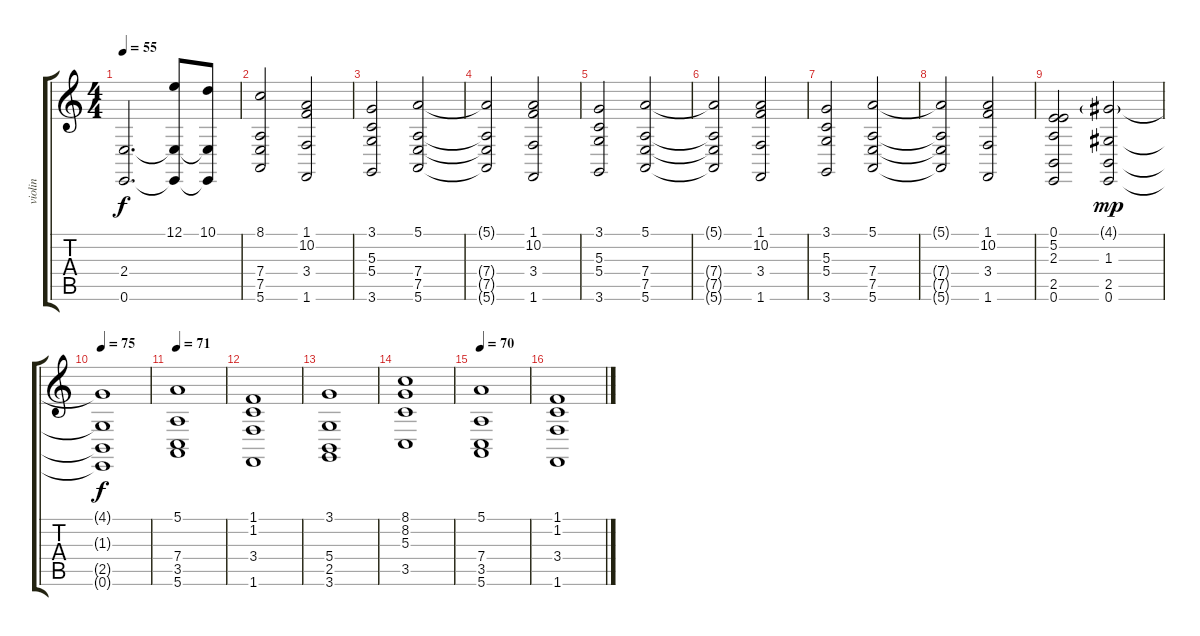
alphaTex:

\track ("violin" "violin") {instrument stringensemble2}
\staff {score tabs}
\tuning (E4 B3 G3 D3 A2 E2) {hide}
\ts (4 4)
\tempo 55
\clef g2
\ks c
(2.4 0.6).2{d dy f} (12.1 2.4{t} 0.6{t}).8 (10.1 2.4{t} 0.6{t}).8 |
(8.1 7.4 7.5 5.6).2 (1.1 10.2 3.4 1.6).2 |
(3.1 5.3 5.4 3.6).2 (5.1 7.4 7.5 5.6).2 |
(5.1{t} 7.4{t} 7.5{t} 5.6{t}).2 (1.1 10.2 3.4 1.6).2 |
(3.1 5.3 5.4 3.6).2 (5.1 7.4 7.5 5.6).2 |
(5.1{t} 7.4{t} 7.5{t} 5.6{t}).2 (1.1 10.2 3.4 1.6).2 |
(3.1 5.3 5.4 3.6).2 (5.1 7.4 7.5 5.6).2 |
(5.1{t} 7.4{t} 7.5{t} 5.6{t}).2 (1.1 10.2 3.4 1.6).2 |
(0.1 5.2 2.3 2.5 0.6).2 (4.1{g} 1.3 2.5 0.6).2{dy mp} |
\tempo 75
(4.1{t} 1.3{t} 2.5{t} 0.6{t}).1{dy f} |
\tempo 71
(5.1 7.4 3.5 5.6).1{volume 8} |
(1.1 1.2 3.4 1.6).1 |
(3.1 5.4 2.5 3.6).1 |
(8.1 8.2 5.3 3.5).1 |
\tempo 70
(5.1 7.4 3.5 5.6).1 |
(1.1 1.2 3.4 1.6).1
